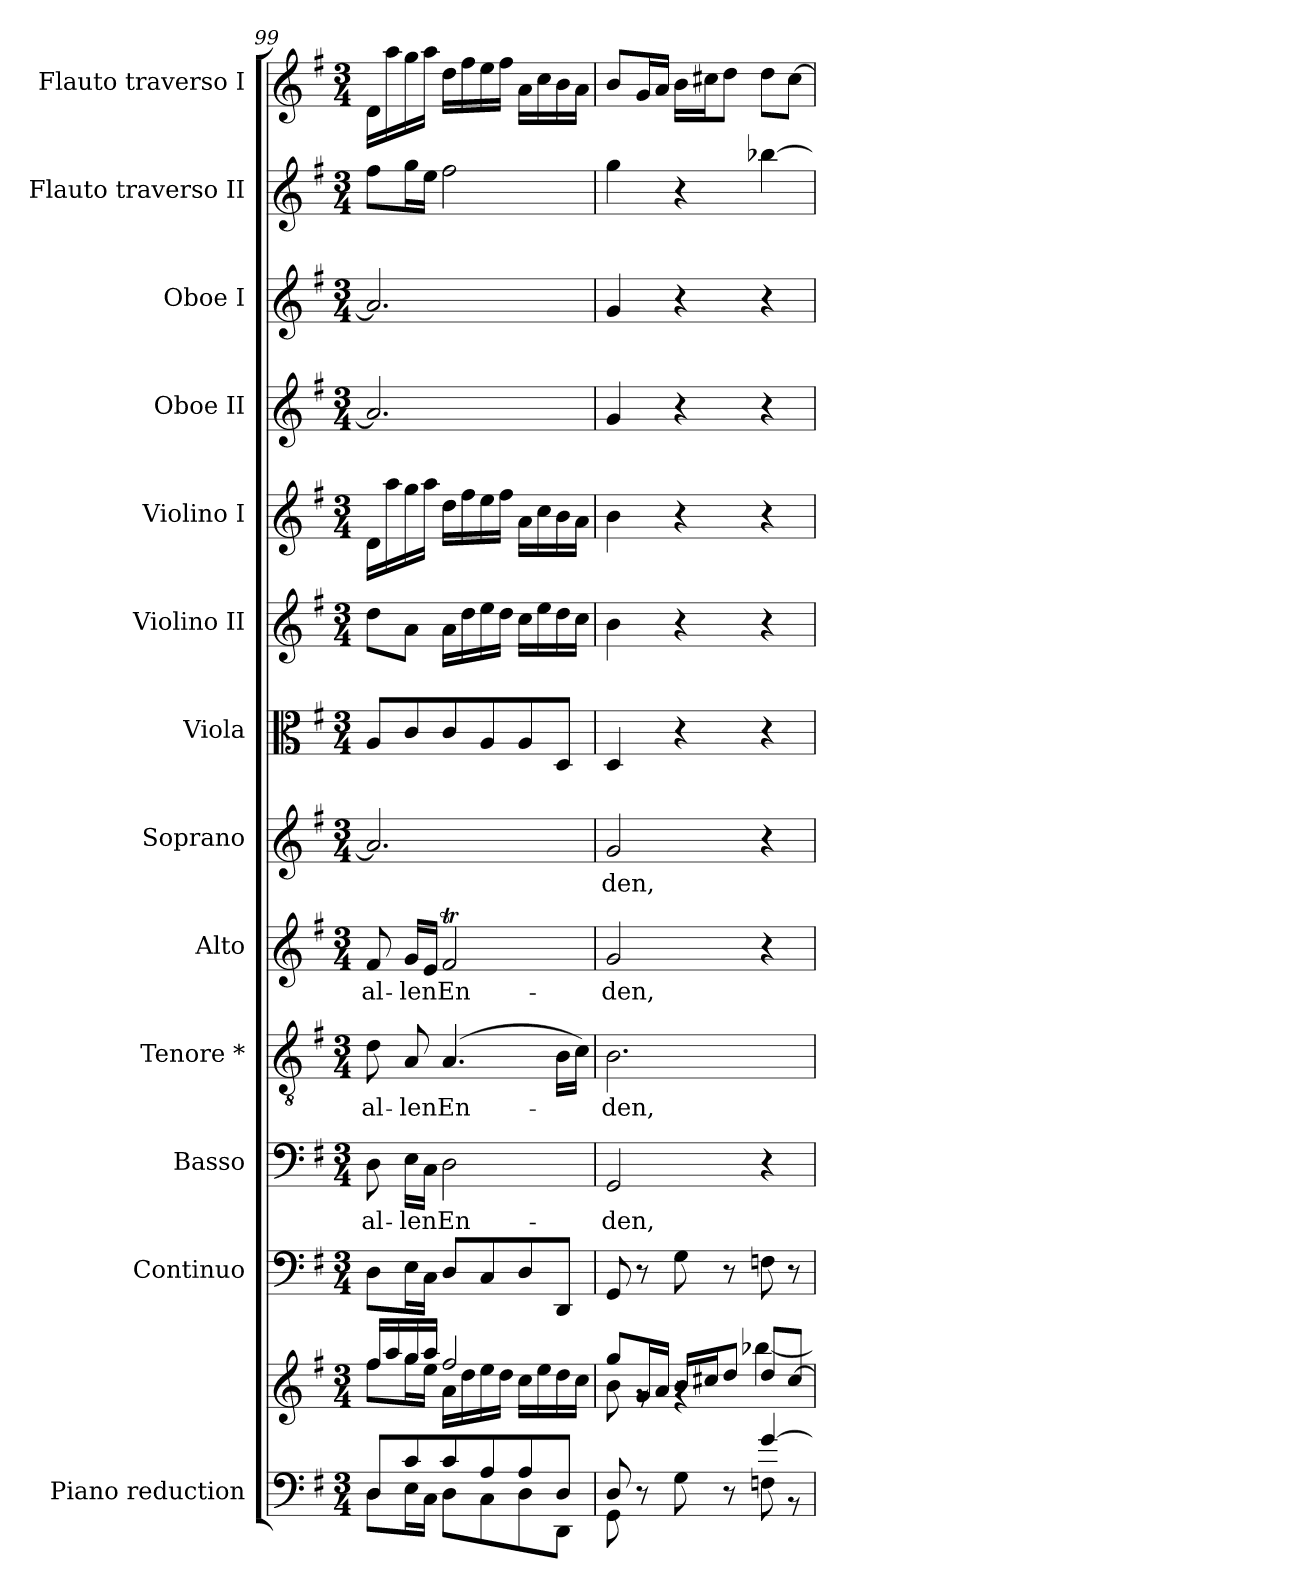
**kern	**kern	**kern	**kern	**text	**kern	**text	**kern	**text	**kern	**text	**kern	**kern	**kern	**kern	**kern	**kern	**kern
*part13	*part13	*part12	*part11	*part11	*part10	*part10	*part9	*part9	*part8	*part8	*part7	*part6	*part5	*part4	*part3	*part2	*part1
*staff14	*staff13	*staff12	*staff11	*staff11	*staff10	*staff10	*staff9	*staff9	*staff8	*staff8	*staff7	*staff6	*staff5	*staff4	*staff3	*staff2	*staff1
*I"Piano reduction	*	*I"Continuo	*I"Basso	*	*I"Tenore *	*	*I"Alto	*	*I"Soprano	*	*I"Viola	*I"Violino II	*I"Violino I	*I"Oboe II	*I"Oboe I	*I"Flauto traverso II	*I"Flauto traverso I
*I'Pno	*	*	*	*	*	*	*	*	*	*	*I'Vla	*I'Vln	*I'Vln	*I'Ob	*I'Ob	*	*
*clefF4	*clefG2	*clefF4	*clefF4	*	*clefGv2	*	*clefG2	*	*clefG2	*	*clefC3	*clefG2	*clefG2	*clefG2	*clefG2	*clefG2	*clefG2
*k[f#]	*k[f#]	*k[f#]	*k[f#]	*	*k[f#]	*	*k[f#]	*	*k[f#]	*	*k[f#]	*k[f#]	*k[f#]	*k[f#]	*k[f#]	*k[f#]	*k[f#]
*M3/4	*M3/4	*M3/4	*M3/4	*	*M3/4	*	*M3/4	*	*M3/4	*	*M3/4	*M3/4	*M3/4	*M3/4	*M3/4	*M3/4	*M3/4
=99	=99	=99	=99	=99	=99	=99	=99	=99	=99	=99	=99	=99	=99	=99	=99	=99	=99
*^	*^	*	*	*	*	*	*	*	*	*	*	*	*	*	*	*	*
!	!	!	!	!	!	!LO:LY:b	!	!LO:LY:b	!	!LO:LY:b	!	!	!	!	!	!	!	!	!
8D/L	8D\L	16ff#/LL	8ff#\L	8D\L	8D\	al-	8d\	al-	8f#/	al-	2.a/]	.	8A/L	8dd\L	16d\LL	2.a/]	2.a/]	8ff#\L	16d\LL
.	.	16aa/	.	.	.	.	.	.	.	.	.	.	.	.	16aa\	.	.	.	16aa\
!	!	!	!	!	!	!LO:LY:b	!	!LO:LY:b	!	!LO:LY:b	!	!	!	!	!	!	!	!	!
8c/	16E\L	16gg/	16gg\L	16E\L	16E\LL	-len	8A/	-len	16g/LL	-len	.	.	8c/	8a\J	16gg\	.	.	16gg\L	16gg\
.	16C\JJ	16aa/JJ	16ee\JJ	16C\JJ	16C\JJ	.	.	.	16e/JJ	.	.	.	.	.	16aa\JJ	.	.	16ee\JJ	16aa\JJ
!	!	!	!	!	!	!LO:LY:b	!	!LO:LY:b	!	!LO:LY:b	!	!	!	!	!	!	!	!	!
8c/	8D\L	2ff#/	16a\LL	8D/L	2D\	En-	(>4.A/	En-	2f#t/	En-	.	.	8c/	16a\LL	16dd\LL	.	.	2ff#\	16dd\LL
.	.	.	16dd\	.	.	.	.	.	.	.	.	.	.	16dd\	16ff#\	.	.	.	16ff#\
8A/	8C\	.	16ee\	8C/	.	.	.	.	.	.	.	.	8A/	16ee\	16ee\	.	.	.	16ee\
.	.	.	16dd\JJ	.	.	.	.	.	.	.	.	.	.	16dd\JJ	16ff#\JJ	.	.	.	16ff#\JJ
8A/	8D\	.	16cc\LL	8D/	.	.	.	.	.	.	.	.	8A/	16cc\LL	16a\LL	.	.	.	16a\LL
.	.	.	16ee\	.	.	.	.	.	.	.	.	.	.	16ee\	16cc\	.	.	.	16cc\
8D/J	8DD\J	.	16dd\	8DD/J	.	.	16B\LL	.	.	.	.	.	8D/J	16dd\	16b\	.	.	.	16b\
.	.	.	16cc\JJ	.	.	.	16c\JJ)	.	.	.	.	.	.	16cc\JJ	16a\JJ	.	.	.	16a\JJ
=100	=100	=100	=100	=100	=100	=100	=100	=100	=100	=100	=100	=100	=100	=100	=100	=100	=100	=100	=100
!	!	!	!	!	!	!LO:LY:b	!	!LO:LY:b	!	!LO:LY:b	!	!LO:LY:b	!	!	!	!	!	!	!
8D/	8GG\	8gg/L	8b\	8GG/	2GG/	-den,	2.B\	-den,	2g/	-den,	2g/	-den,	4D/	4b\	4b\	4g/	4g/	4gg\	8b/L
8r	8ryy	16g/L	8rg	8r	.	.	.	.	.	.	.	.	.	.	.	.	.	.	16g/L
.	.	16a/JJ	.	.	.	.	.	.	.	.	.	.	.	.	.	.	.	.	16a/JJ
8ryy	8G\	16b/LL	4rg	8G\	.	.	.	.	.	.	.	.	4r	4r	4r	4r	4r	4r	16b\LL
.	.	16cc#X/J	.	.	.	.	.	.	.	.	.	.	.	.	.	.	.	.	16cc#X\J
8r	8ryy	8dd/J	.	8r	.	.	.	.	.	.	.	.	.	.	.	.	.	.	8dd\J
[4g/	8Fn\	8dd/L	[4bb-X\	8Fn\	4r	.	.	.	4r	.	4r	.	4r	4r	4r	4r	4r	[4bb-X\	8dd\L
.	8r	[8cc#/J	.	8r	.	.	.	.	.	.	.	.	.	.	.	.	.	.	[8cc#\J
*v	*v	*	*	*	*	*	*	*	*	*	*	*	*	*	*	*	*	*	*
*	*v	*v	*	*	*	*	*	*	*	*	*	*	*	*	*	*	*	*
=	=	=	=	=	=	=	=	=	=	=	=	=	=	=	=	=	=
*-	*-	*-	*-	*-	*-	*-	*-	*-	*-	*-	*-	*-	*-	*-	*-	*-	*-
